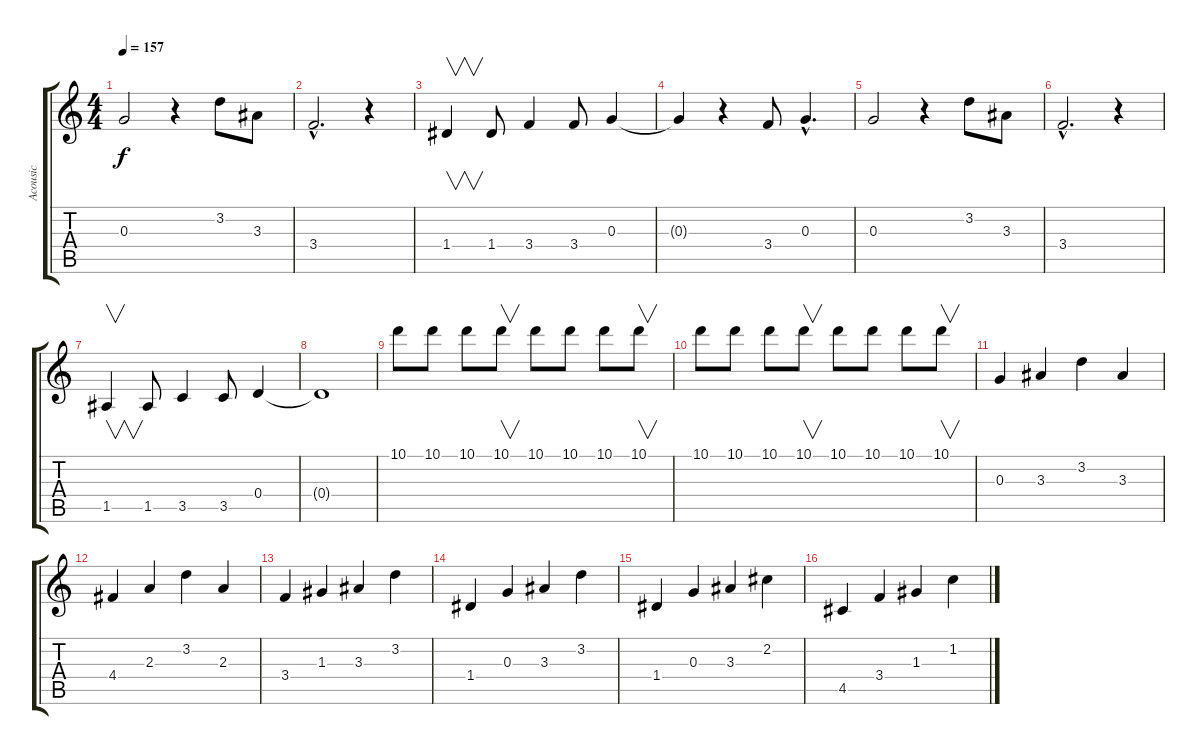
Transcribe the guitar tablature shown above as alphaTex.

\track ("Acousic" "Acousic") {instrument acousticguitarsteel}
\staff {score tabs}
\tuning (E4 B3 G3 D3 A2 E2) {hide}
\ts (4 4)
\tempo 157
\clef g2
\ks c
0.3.2{dy f} r.4 3.2.8 3.3.8 |
3.4{hac}.2{d} r.4 |
1.4.4{v} 1.4.8 3.4.4 3.4.8 0.3.4 |
0.3{t}.4 r.4 3.4.8 0.3{hac}.4{d} |
0.3.2 r.4 3.2.8 3.3.8 |
3.4{hac}.2{d} r.4 |
1.5.4{v} 1.5.8 3.5.4 3.5.8 0.4.4 |
0.4{t}.1 |
10.1.8{volume 12} 10.1.8 10.1.8{volume 11} 10.1.8{v} 10.1.8{volume 10} 10.1.8 10.1.8{volume 9} 10.1.8{v} |
10.1.8{volume 8} 10.1.8 10.1.8{volume 7} 10.1.8{v} 10.1.8{volume 6} 10.1.8 10.1.8{volume 5} 10.1.8{v} |
0.3.4{volume 14} 3.3.4 3.2.4 3.3.4 |
4.4.4 2.3.4 3.2.4 2.3.4 |
3.4.4 1.3.4 3.3.4 3.2.4 |
1.4.4 0.3.4 3.3.4 3.2.4 |
1.4.4 0.3.4 3.3.4 2.2.4 |
4.5.4 3.4.4 1.3.4 1.2.4
